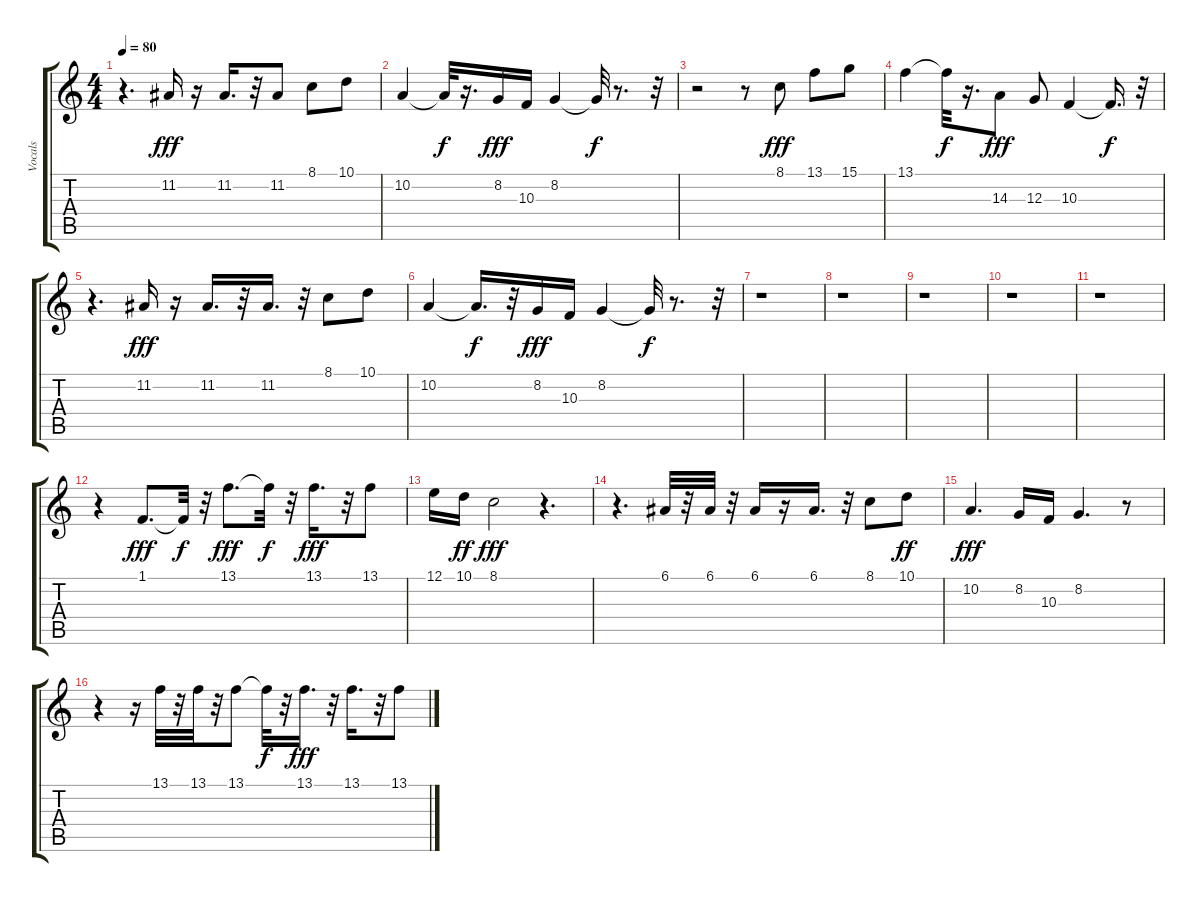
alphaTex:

\track ("Vocals" "Vocals") {instrument tremolostrings}
\staff {score tabs}
\tuning (E4 B3 G3 D3 A2 E2) {hide}
\ts (4 4)
\tempo 80
\clef g2
\ks c
r.4{d dy fff} 11.2.16 r.16 11.2.16{d} r.32 11.2.8 8.1.8 10.1.8 |
10.2.4 10.2{t}.32{dy f} r.16{d} 8.2.16{dy fff} 10.3.16 8.2.4 8.2{t}.32{dy f} r.8{d} r.32 |
r.2 r.8 8.1.8{dy fff} 13.1.8 15.1.8 |
13.1.4 13.1{t}.32{dy f} r.16{d} 14.3.8{dy fff} 12.3.8 10.3.4 10.3{t}.16{d dy f} r.32 |
r.4{d} 11.2.16{dy fff} r.16 11.2.16{d} r.32 11.2.16{d} r.32 8.1.8 10.1.8 |
10.2.4 10.2{t}.16{d dy f} r.32 8.2.16{dy fff} 10.3.16 8.2.4 8.2{t}.32{dy f} r.8{d} r.32 |
r.1 |
r.1 |
r.1 |
r.1 |
r.1 |
r.4 1.1.8{d dy fff} 1.1{t}.32{dy f} r.32 13.1.8{d dy fff} 13.1{t}.32{dy f} r.32 13.1.16{d dy fff} r.32 13.1.8 |
12.1.16 10.1.16{dy ff} 8.1.2{dy fff} r.4{d} |
r.4{d} 6.1.32 r.32 6.1.32 r.32 6.1.16 r.16 6.1.16{d} r.32 8.1.8 10.1.8{dy ff} |
10.2.4{d dy fff} 8.2.16 10.3.16 8.2.4{d} r.8 |
r.4 r.16 13.1.32 r.32 13.1.32 r.32 13.1.8 13.1{t}.32{dy f} r.32 13.1.16{d dy fff} r.32 13.1.16{d} r.32 13.1.8
